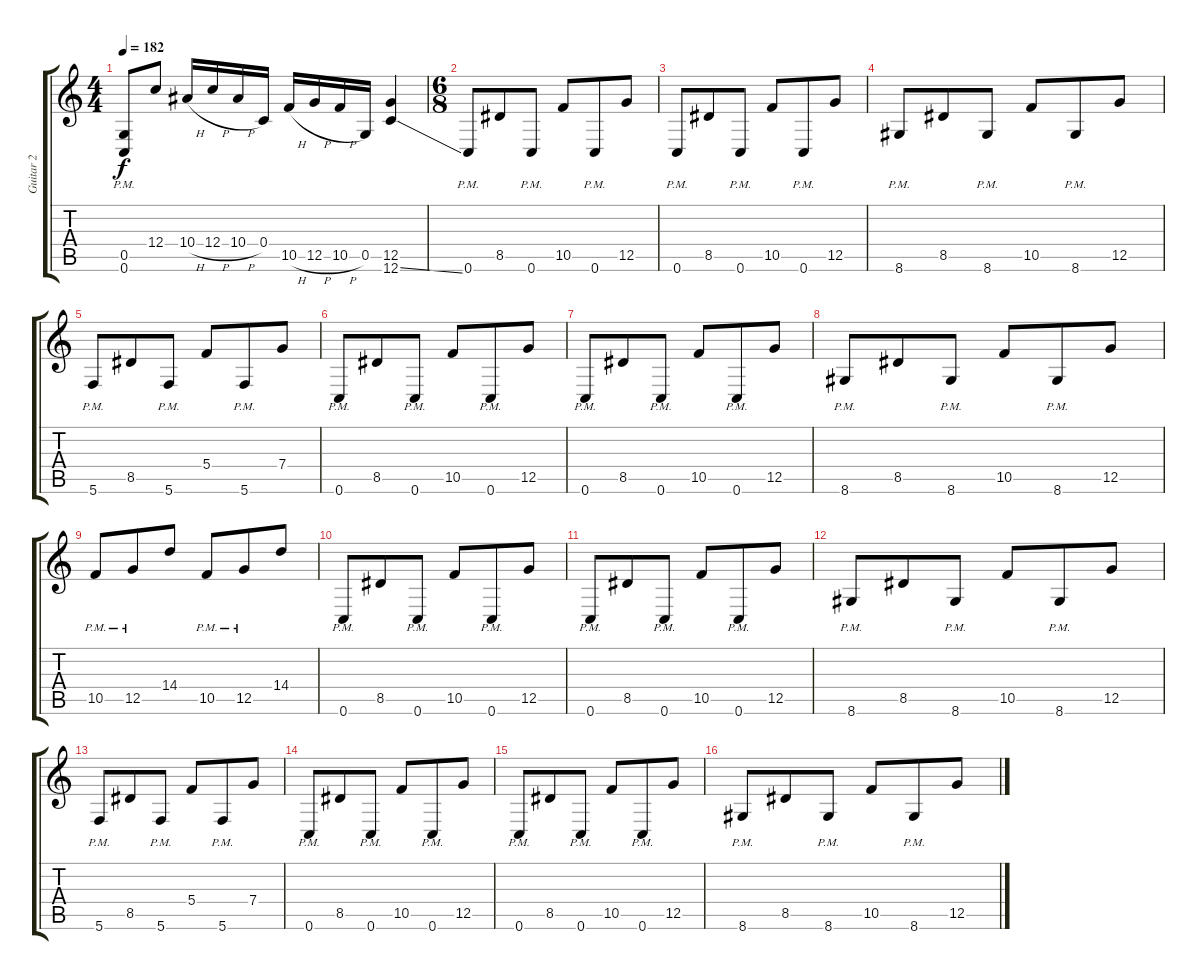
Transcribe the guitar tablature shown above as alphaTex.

\track ("Guitar 2" "Guitar 2") {instrument distortionguitar}
\staff {score tabs}
\tuning (D4 A3 F3 C3 G2 C2) {hide}
\ts (4 4)
\tempo 182
\clef g2
\ks c
(0.5{pm} 0.6{pm}).8{dy f} 12.4.8 10.4{h}.16 12.4{h}.16 10.4{h}.16 0.4.16 10.5{h}.16 12.5{h}.16 10.5{h}.16 0.5.16 (12.5 12.6{ss}).4 |
\ts (6 8)
0.6{pm}.8 8.5.8 0.6{pm}.8 10.5.8 0.6{pm}.8 12.5.8 |
0.6{pm}.8 8.5.8 0.6{pm}.8 10.5.8 0.6{pm}.8 12.5.8 |
8.6{pm}.8 8.5.8 8.6{pm}.8 10.5.8 8.6{pm}.8 12.5.8 |
5.6{pm}.8 8.5.8 5.6{pm}.8 5.4.8 5.6{pm}.8 7.4.8 |
0.6{pm}.8 8.5.8 0.6{pm}.8 10.5.8 0.6{pm}.8 12.5.8 |
0.6{pm}.8 8.5.8 0.6{pm}.8 10.5.8 0.6{pm}.8 12.5.8 |
8.6{pm}.8 8.5.8 8.6{pm}.8 10.5.8 8.6{pm}.8 12.5.8 |
10.5{pm}.8 12.5{pm}.8 14.4.8 10.5{pm}.8 12.5{pm}.8 14.4.8 |
0.6{pm}.8 8.5.8 0.6{pm}.8 10.5.8 0.6{pm}.8 12.5.8 |
0.6{pm}.8 8.5.8 0.6{pm}.8 10.5.8 0.6{pm}.8 12.5.8 |
8.6{pm}.8 8.5.8 8.6{pm}.8 10.5.8 8.6{pm}.8 12.5.8 |
5.6{pm}.8 8.5.8 5.6{pm}.8 5.4.8 5.6{pm}.8 7.4.8 |
0.6{pm}.8 8.5.8 0.6{pm}.8 10.5.8 0.6{pm}.8 12.5.8 |
0.6{pm}.8 8.5.8 0.6{pm}.8 10.5.8 0.6{pm}.8 12.5.8 |
8.6{pm}.8 8.5.8 8.6{pm}.8 10.5.8 8.6{pm}.8 12.5.8
